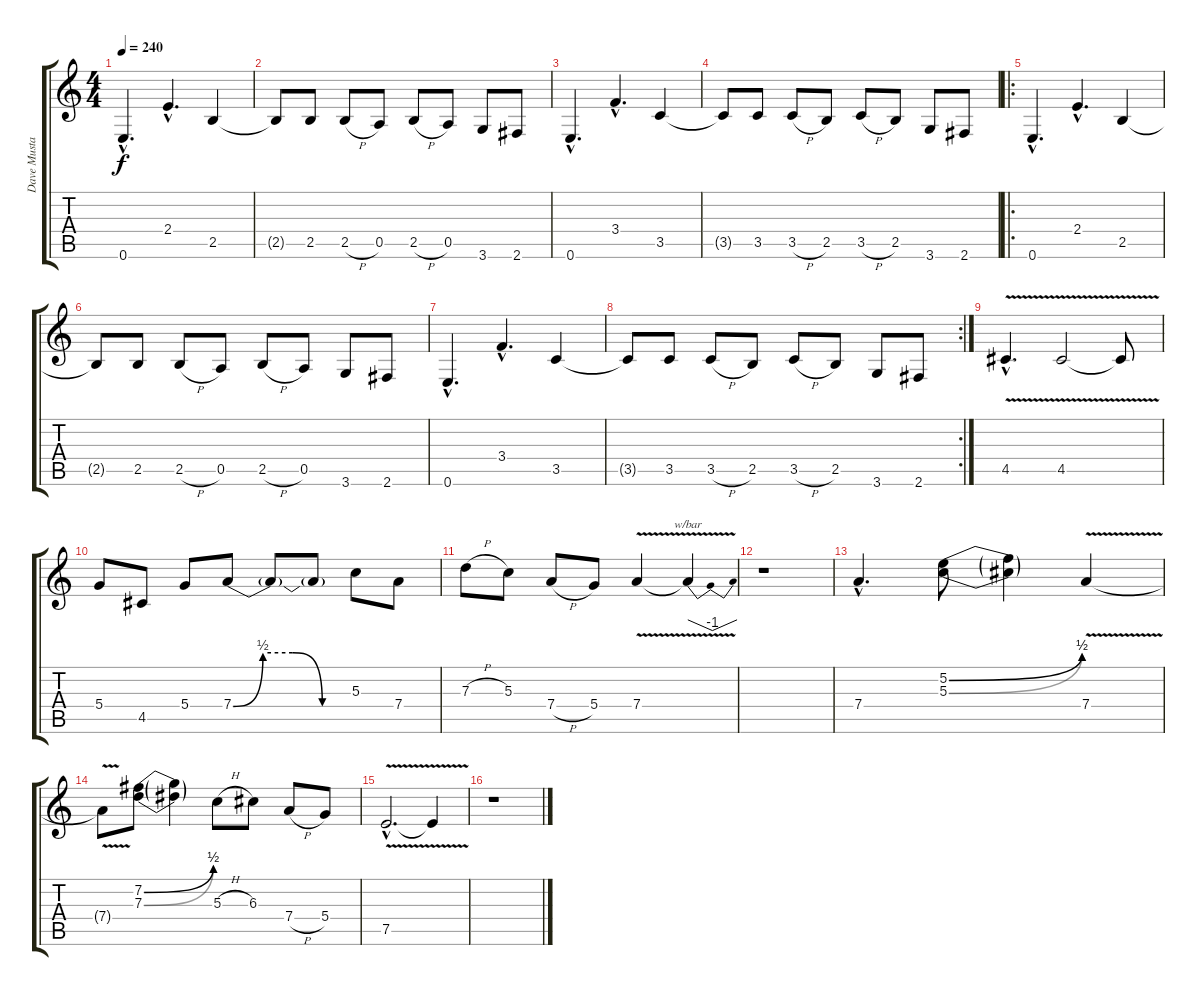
\track ("Dave Mustaine" "Dave Musta") {instrument distortionguitar}
\staff {score tabs}
\tuning (E4 B3 G3 D3 A2 E2) {hide}
\ts (4 4)
\tempo 240
\clef g2
\ks c
0.6{hac}.4{d dy f} 2.4{hac}.4{d} 2.5.4 |
2.5{t}.8 2.5.8 2.5{h}.8 0.5.8 2.5{h}.8 0.5.8 3.6.8 2.6.8 |
0.6{hac}.4{d} 3.4{hac}.4{d} 3.5.4 |
3.5{t}.8 3.5.8 3.5{h}.8 2.5.8 3.5{h}.8 2.5.8 3.6.8 2.6.8 |
\ro
0.6{hac}.4{d} 2.4{hac}.4{d} 2.5.4 |
2.5{t}.8 2.5.8 2.5{h}.8 0.5.8 2.5{h}.8 0.5.8 3.6.8 2.6.8 |
0.6{hac}.4{d} 3.4{hac}.4{d} 3.5.4 |
\rc 2
3.5{t}.8 3.5.8 3.5{h}.8 2.5.8 3.5{h}.8 2.5.8 3.6.8 2.6.8 |
4.5{v hac}.4{d} 4.5{v}.2 4.5{t}.8 |
5.4.8 4.5.8 5.4.8 7.4{be (custom 0 0 15 2 30 2 45 0 60 0)}.8 7.4{t}.8 7.4{t}.8 5.3.8 7.4.8 |
7.3{h}.8 5.3.8 7.4{h}.8 5.4.8 7.4{v}.4 7.4{t}.4{tbe (dip default 0 0 30 -4 60 0)} |
r.1 |
7.4{hac}.4{d} (5.2{be (bend 0 0 60 2)} 5.3{be (bend 0 0 60 2)}).8 (5.2{t} 5.3{t}).4 7.4{v}.4 |
7.4{t}.8 (7.2{be (bend 0 0 60 2)} 7.3{be (bend 0 0 60 2)}).8 (7.2{t} 7.3{t}).4 5.3{h}.8 6.3.8 7.4{h}.8 5.4.8 |
7.5{v hac}.2{d} 7.5{t}.4 |
r.1
